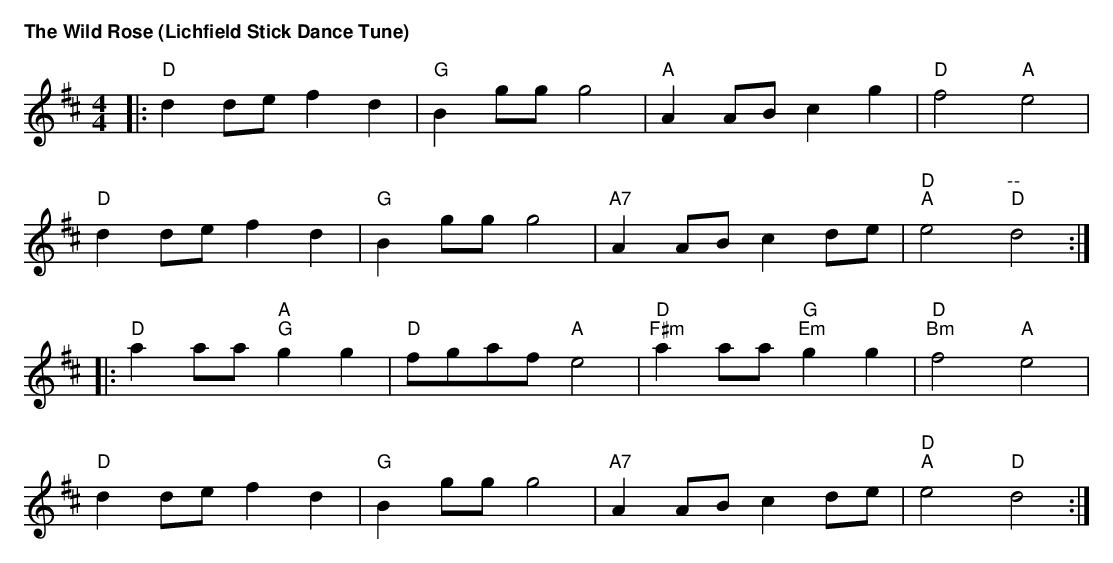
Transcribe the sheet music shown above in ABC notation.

X:1
T:The Wild Rose (Lichfield Stick Dance Tune)
C:
M:4/4
L:1/4
K:D
|: "D"dd/e/ fd | "G"Bg/g/ g2 | "A"AA/B/ cg | "D"f2 "A"e2 |
"D"dd/e/ fd | "G"Bg/g/ g2 | "A7"AA/B/ cd/e/ | "D""A"e2 "--""D"d2 :|
|: "D"aa/a/ "A""G"gg | "D"f/g/a/f/ "A"e2 | "D""F#m"aa/a/ "G""Em"gg | "D""Bm"f2 "A"e2 |
"D"dd/e/ fd | "G"Bg/g/ g2 | "A7"AA/B/ cd/e/ | "D""A"e2 "D"d2 :|
